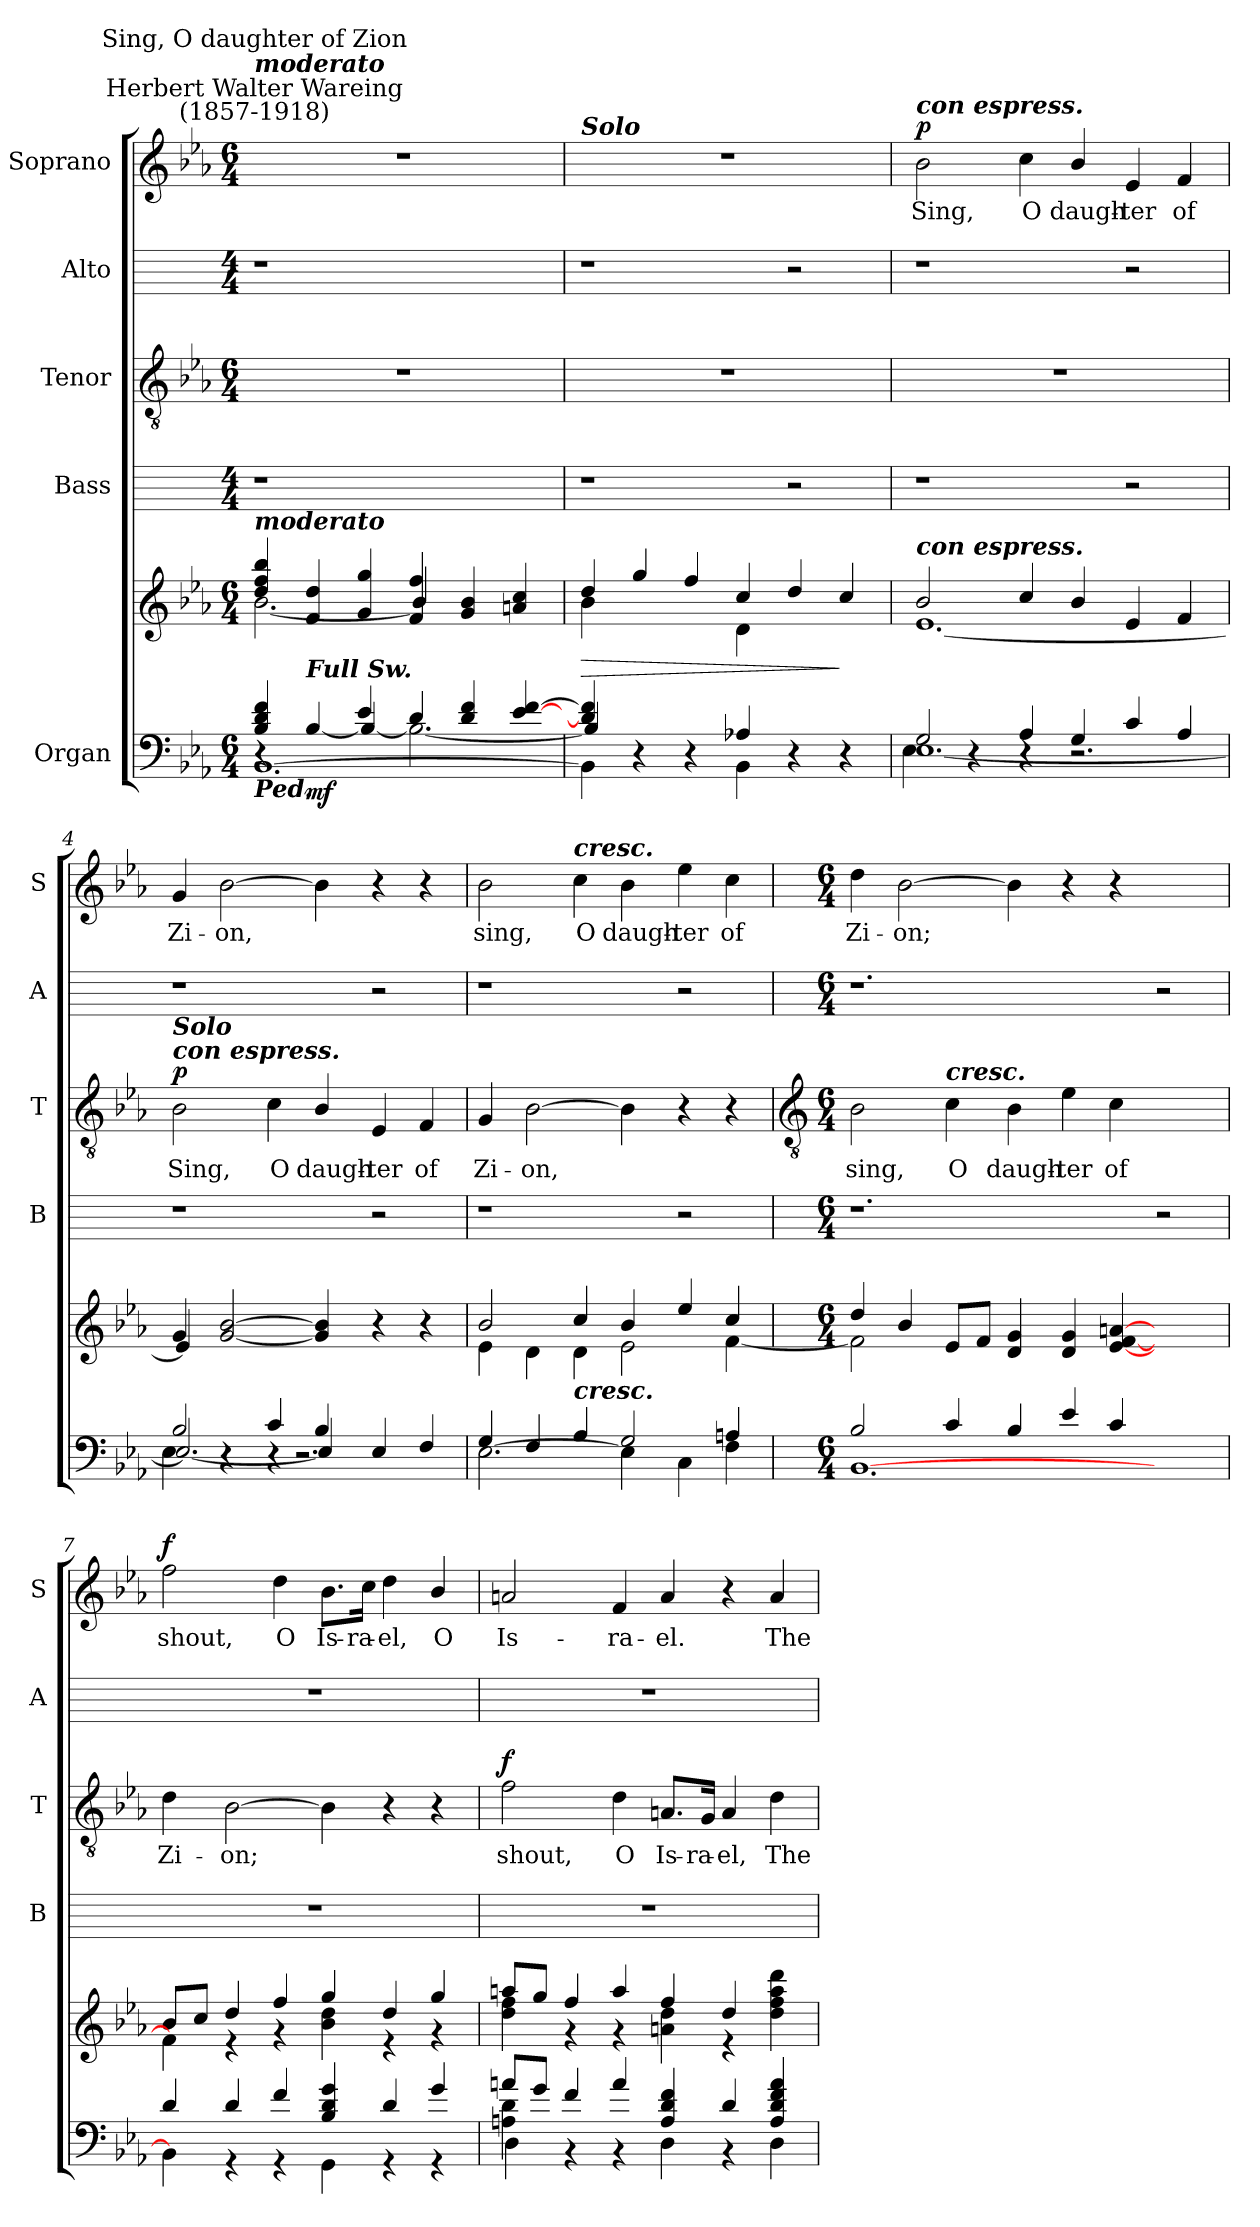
**kern	**kern	**dynam	**kern	**kern	**text	**dynam	**kern	**kern	**text	**dynam
*part5	*part5	*part5	*part4	*part3	*part3	*part3	*part2	*part1	*part1	*part1
*staff6	*staff5	*staff5/6	*staff4	*staff3	*staff3	*staff3	*staff2	*staff1	*staff1	*staff1
*I"Organ	*	*	*I"Bass	*I"Tenor	*	*	*I"Alto	*I"Soprano	*	*
*	*	*	*I'B	*I'T	*	*	*I'A	*I'S	*	*
*clefF4	*clefG2	*	*	*clefGv2	*	*	*	*clefG2	*	*
*k[b-e-a-]	*k[b-e-a-]	*	*	*k[b-e-a-]	*	*	*	*k[b-e-a-]	*	*
*E-:	*E-:	*	*	*E-:	*	*	*	*E-:	*	*
*M6/4	*M6/4	*	*M4/4	*M6/4	*	*	*M4/4	*M6/4	*	*
*MM100	*MM100	*	*MM100	*MM100	*	*	*MM100	*MM100	*	*
=1	=1	=1	=1	=1	=1	=1	=1	=1	=1	=1
*^	*^	*	*	*	*	*	*	*	*	*
*	*^	*	*	*	*	*	*	*	*	*	*	*
!	!	!	!	!	!	!	!	!	!	!	!LO:TX:a:cj:t=Herbert Walter Wareing\n(1857-1918)	!	!
!	!	!	!	!	!	!	!	!	!	!	!LO:TX:a:Bi:t=moderato	!	!
!	!	!	!	!	!	!	!	!	!	!	!LO:TX:a:cj:t=Sing, O daughter of Zion	!	!
!	!	!	!LO:TX:a:Bi:t=moderato	!	!	!	!	!	!	!	!	!	!
!LO:TX:b:Bi:t=Ped.	!	!	!	!	!	!	!	!	!	!	!	!	!
!	!	!	!	!	!LO:DY:b=2	!	!LO:N:vis=1	!	!	!	!LO:N:vis=1	!	!
!	!	!	!	!	!LO:DY:n=1:b=2	!	!	!	!	!	!	!	!
!	!	!	!	!	!LO:DY:n=2:b	!	!	!	!	!	!	!	!
!	!	!	!	!	!LO:DY:n=3:b	!	!	!	!	!	!	!	!
4B-/ 4d/ 4f/	4r	[1.BB-\	4dd/ 4ff/ 4bb-/	[2.b-\	mf mf mf mf	1r	1.r	.	.	1r	1.r	.	.
!LO:TX:a:Bi:t=Full Sw.	!	!	!	!	!	!	!	!	!	!	!	!	!
!	!	!	!	!	!LO:DY:n=4:b=2	!	!	!	!	!	!	!	!
4ryy	[4B-/	.	4f/ 4dd/	.	mf	.	.	.	.	.	.	.	.
4e-/	4B-/_	.	4g/ 4gg/	.	.	.	.	.	.	.	.	.	.
4d/	2.B-\_	.	4f/ 4ff/	4b-/]	.	.	.	.	.	.	.	.	.
4d/ 4f/	.	.	4g/ 4b-/	2ryy	.	2ryy	.	.	.	2ryy	.	.	.
[4e-/ [4f/	.	.	4an/ 4cc/	.	.	.	.	.	.	.	.	.	.
=2	=2	=2	=2	=2	=2	=2	=2	=2	=2	=2	=2	=2	=2
!	!	!	!	!	!	!	!	!	!	!	!LO:TX:a:Bi:t=Solo	!	!
!	!	!	!	!	!LO:HP:b	!	!LO:N:vis=1	!	!	!	!LO:N:vis=1	!	!
4d/] 4f/]	4B-/]	4BB-\]	4dd/	4b-\	>	1r	1.r	.	.	1r	1.r	.	.
2ryy	1ryy	4r	4gg/	2ryy	.	.	.	.	.	.	.	.	.
.	.	4r	4ff/	.	.	.	.	.	.	.	.	.	.
4A-X/	.	4BB-\	4cc/	4d\	.	.	.	.	.	.	.	.	.
2ryy	.	4r	4dd/	2ryy	.	2r	.	.	.	2r	.	.	.
.	4ryy	4r	4cc/	.	]	.	.	.	.	.	.	.	.
=3	=3	=3	=3	=3	=3	=3	=3	=3	=3	=3	=3	=3	=3
!	!	!	!	!	!	!	!	!	!	!	!LO:TX:a:Bi:t=con espress.	!	!
!	!	!	!LO:TX:a:Bi:t=con espress.	!	!	!	!	!	!	!	!	!	!
!	!	!	!	!	!	!	!LO:N:vis=1	!	!	!	!	!LO:LY:b	!LO:DY:b
2G/	[1.E-\	4E-\	2b-/	[1.e-\	.	1r	1.r	.	.	1r	2b-	Sing,	p
.	.	4r	.	.	.	.	.	.	.	.	.	.	.
!	!	!	!	!	!	!	!	!	!	!	!	!LO:LY:b	!
4A-/	.	4r	4cc/	.	.	.	.	.	.	.	4cc	O	.
!	!	!	!	!	!	!	!	!	!	!	!	!LO:LY:b	!
4G/	.	2.r	4b-/	.	.	.	.	.	.	.	4b-/	daugh-	.
!	!	!	!	!	!	!	!	!	!	!	!	!LO:LY:b	!
4c/	.	.	4e-/	.	.	2r	.	.	.	2r	4e-	-ter	.
!	!	!	!	!	!	!	!	!	!	!	!	!LO:LY:b	!
4A-/	.	.	4f/	.	.	.	.	.	.	.	4f	of	.
=4	=4	=4	=4	=4	=4	=4	=4	=4	=4	=4	=4	=4	=4
!	!	!	!	!	!	!	!LO:TX:a:Bi:t=con espress.	!	!	!	!	!	!
!	!	!	!	!	!	!	!LO:TX:a:Bi:t=Solo	!	!	!	!	!	!
!	!	!	!	!	!	!	!	!LO:LY:b	!LO:DY:b	!	!	!LO:LY:b	!
2B-/	2.E-/_	4E-\	4g/	4e-/]	.	1r	2B-	Sing,	p	1r	4g	Zi-	.
!	!	!	!	!	!	!	!	!	!	!	!	!LO:LY:b	!
.	.	4r	[2g/ [2b-/	1ryy	.	.	.	.	.	.	[2b-	-on,	.
!	!	!	!	!	!	!	!	!LO:LY:b	!	!	!	!	!
4c/	.	4r	.	.	.	.	4c	O	.	.	.	.	.
!	!	!	!	!	!	!	!	!LO:LY:b	!	!	!	!	!
4B-/	4E-/]	2.r	4g/] 4b-/]	.	.	.	4B-/	daugh-	.	.	4b-]	.	.
!	!	!	!	!	!	!	!	!LO:LY:b	!	!	!	!	!
4E-/	2ryy	.	4r	.	.	2r	4E-	-ter	.	2r	4r	.	.
!	!	!	!	!	!	!	!	!LO:LY:b	!	!	!	!	!
4F/	.	.	4r	4ryy	.	.	4F	of	.	.	4r	.	.
=5	=5	=5	=5	=5	=5	=5	=5	=5	=5	=5	=5	=5	=5
!	!	!	!	!	!	!	!	!LO:LY:b	!	!	!	!LO:LY:b	!
4G/	1ryy	[2.E-\	2b-/	4e-\	.	1r	4G	Zi-	.	1r	2b-	sing,	.
!	!	!	!	!	!	!	!	!LO:LY:b	!	!	!	!	!
4F/	.	.	.	4d\	.	.	[2B-	-on,	.	.	.	.	.
!	!	!	!	!	!	!	!	!	!	!	!LO:TX:a:Bi:t=cresc.	!	!
!	!	!	!LO:TX:b:Bi:t=cresc.	!	!	!	!	!	!	!	!	!	!
!	!	!	!	!	!	!	!	!	!	!	!	!LO:LY:b	!
4A-/	.	.	4cc/	4d\	.	.	.	.	.	.	4cc	O	.
!	!	!	!	!	!	!	!	!	!	!	!	!LO:LY:b	!
2G/	.	4E-\]	4b-/	2e-\	.	.	4B-]	.	.	.	4b-	daugh-	.
!	!	!	!	!	!	!	!	!	!	!	!	!LO:LY:b	!
.	4ryy	4C\	4ee-/	.	.	2r	4r	.	.	2r	4ee-	-ter	.
!	!	!	!	!	!	!	!	!	!	!	!	!LO:LY:b	!
4An/	4ryy	4F\	4cc/	[4f\	.	.	4r	.	.	.	4cc	of	.
!!LO:LB:g=z
=6	=6	=6	=6	=6	=6	=6	=6	=6	=6	=6	=6	=6	=6
*	*	*	*	*	*	*	*clefGv2	*	*	*	*	*	*
*M6/4	*	*	*M6/4	*	*	*M6/4	*M6/4	*	*	*M6/4	*M6/4	*	*
!	!	!	!	!	!	!	!	!LO:LY:b	!	!	!	!LO:LY:b	!
2B-/	1ryy	[1.BB-\	4dd/	2f\]	.	1.r	2B-	sing,	.	1.r	4dd	Zi-	.
!	!	!	!	!	!	!	!	!	!	!	!	!LO:LY:b	!
.	.	.	4b-/	.	.	.	.	.	.	.	[2b-	-on;	.
!	!	!	!	!	!	!	!LO:TX:a:Bi:t=cresc.	!	!	!	!	!	!
!	!	!	!	!	!	!	!	!LO:LY:b	!	!	!	!	!
4c/	.	.	8e-/L	2.ryy	.	.	4c	O	.	.	.	.	.
.	.	.	8f/J	.	.	.	.	.	.	.	.	.	.
!	!	!	!	!	!	!	!	!LO:LY:b	!	!	!	!	!
4B-/	.	.	4d/ 4g/	.	.	.	4B-	daugh-	.	.	4b-]	.	.
!	!	!	!	!	!	!	!	!LO:LY:b	!	!	!	!	!
4e-/	4ryy	.	4d/ 4g/	.	.	.	4e-	-ter	.	.	4r	.	.
!	!	!	!	!	!	!	!	!LO:LY:b	!	!	!	!	!
4c/	4ryy	.	4ryy	[4e-/ [4f/ [4an/	.	.	4c	of	.	.	4r	.	.
2ryy	2ryy	2ryy	2ryy	2ryy	.	2r	2ryy	.	.	2r	2ryy	.	.
=7	=7	=7	=7	=7	=7	=7	=7	=7	=7	=7	=7	=7	=7
!	!	!	!	!	!	!	!	!LO:LY:b	!	!	!	!LO:LY:b	!LO:DY:b
4d/	1ryy	4BB-\]	8b-/L	4f\]	.	1.r	4d	Zi-	.	1.r	2ff	shout,	f
.	.	.	8cc/J	.	.	.	.	.	.	.	.	.	.
!	!	!	!	!	!	!	!	!LO:LY:b	!	!	!	!	!
4d/	.	4r	4dd/	4r	.	.	[2B-	-on;	.	.	.	.	.
!	!	!	!	!	!	!	!	!	!	!	!	!LO:LY:b	!
4f/	.	4r	4ff/	4r	.	.	.	.	.	.	4dd	O	.
!	!	!	!	!	!	!	!	!	!	!	!	!LO:LY:b	!
4B-/ 4d/ 4g/	.	4GG\	4gg/	4b-\ 4dd\	.	.	4B-]	.	.	.	8.b-\L	Is-	.
!	!	!	!	!	!	!	!	!	!	!	!	!LO:LY:b	!
.	.	.	.	.	.	.	.	.	.	.	16cc\Jk	-ra-	.
!	!	!	!	!	!	!	!	!	!	!	!	!LO:LY:b	!
4d/	4ryy	4r	4dd/	4r	.	.	4r	.	.	.	4dd	-el,	.
!	!	!	!	!	!	!	!	!	!	!	!	!LO:LY:b	!
4g/	4ryy	4r	4gg/	4r	.	.	4r	.	.	.	4b-/	O	.
=8	=8	=8	=8	=8	=8	=8	=8	=8	=8	=8	=8	=8	=8
!	!	!	!	!	!	!	!	!LO:LY:b	!LO:DY:b	!	!	!LO:LY:b	!
8an/L	4An\ 4d\	4D\	8aan/L	4dd\ 4ff\	.	1.r	2f	shout,	f	1.r	2an	Is-	.
8g/J	.	.	8gg/J	.	.	.	.	.	.	.	.	.	.
4f/	1ryy	4r	4ff/	4r	.	.	.	.	.	.	.	.	.
!	!	!	!	!	!	!	!	!LO:LY:b	!	!	!	!LO:LY:b	!
4a/	.	4r	4aa/	4r	.	.	4d	O	.	.	4f	-ra-	.
!	!	!	!	!	!	!	!	!LO:LY:b	!	!	!	!LO:LY:b	!
4A/ 4d/ 4f/	.	4D\	4ff/	4an\ 4dd\	.	.	8.An/L	Is-	.	.	4a	-el.	.
!	!	!	!	!	!	!	!	!LO:LY:b	!	!	!	!	!
.	.	.	.	.	.	.	16G/Jk	-ra-	.	.	.	.	.
!	!	!	!	!	!	!	!	!LO:LY:b	!	!	!	!	!
4d/	.	4r	4dd/	4r	.	.	4A	-el,	.	.	4r	.	.
!	!	!	!	!	!	!	!	!LO:LY:b	!	!	!	!LO:LY:b	!
4A/ 4d/ 4f/ 4a/	4ryy	4D\	4ryy	4dd\ 4ff\ 4aa\ 4ddd\	.	.	4d	The	.	.	4a	The	.
*v	*v	*v	*	*	*	*	*	*	*	*	*	*	*
*	*v	*v	*	*	*	*	*	*	*	*	*
=	=	=	=	=	=	=	=	=	=	=
*-	*-	*-	*-	*-	*-	*-	*-	*-	*-	*-
